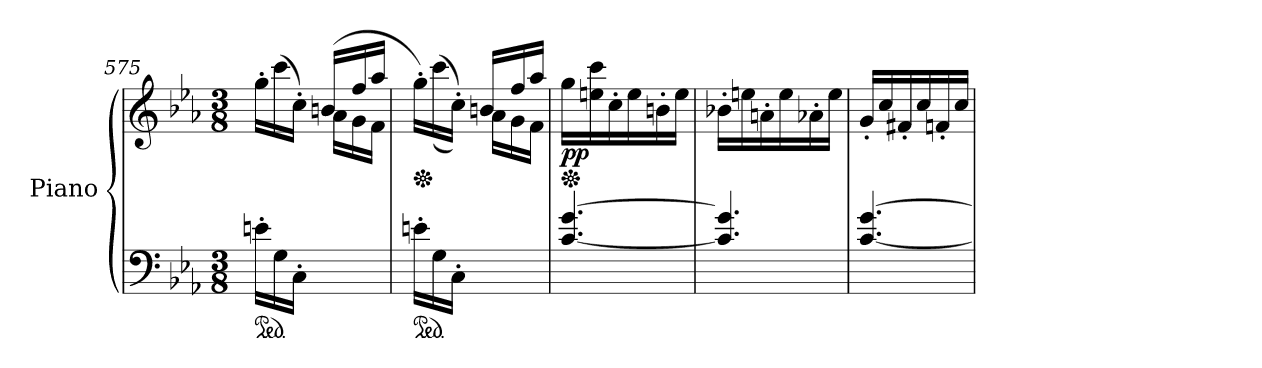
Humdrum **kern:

**kern	**kern	**dynam
*part1	*part1	*part1
*staff2	*staff1	*staff1/2
*I"Piano	*	*
*I'Pno.	*	*
*clefF4	*clefG2	*
*k[b-e-a-]	*k[b-e-a-]	*
*M3/8	*M3/8	*
*ped	*	*
=575	=575	=575
*	*^	*
16en'\LL	16gg'\LL	8.ryy	.
16G\	(>16ccc\	.	.
16C'\JJ	16cc'\JJ)	.	.
8.ryy	(>16bn/LL	(<16a-\LL	.
.	16ff/	16g\	.
.	16aa-/JJ	16f\JJ	.
=576	=576	=576	=576
*ped	*	*	*
*	*Xped	*	*
16en'\LL)	16gg'\LL)	8.ryy	.
16G\	(>(>16ccc\	.	.
16C'\JJ	16cc'\JJ))	.	.
8.ryy	16bn/LL	(<16a-\LL	.
.	16ff/	16g\	.
.	16aa-/JJ	16f\JJ	.
*	*v	*v	*
!!LO:LB:g=z
=577	=577	=577
*	*Xped	*
*	*^	*
!	!	!	!LO:DY:b
*	*v	*v	*
[4.c/ [4.g/)	16gg\LL	pp
.	16een\ 16ccc\	.
.	16cc'\	.
.	16ee\	.
.	16bn'\	.
.	16ee\JJ	.
=578	=578	=578
4.c/] 4.g/]	16b-X'\LL	.
.	16een\	.
.	16an'\	.
.	16ee\	.
.	16a-X'\	.
.	16ee\JJ	.
=579	=579	=579
[4.c/ [4.g/	16g'/LL	.
.	16cc/	.
.	16f#X'/	.
.	16cc/	.
.	16fn'/	.
.	16cc/JJ	.
=	=	=
*-	*-	*-
